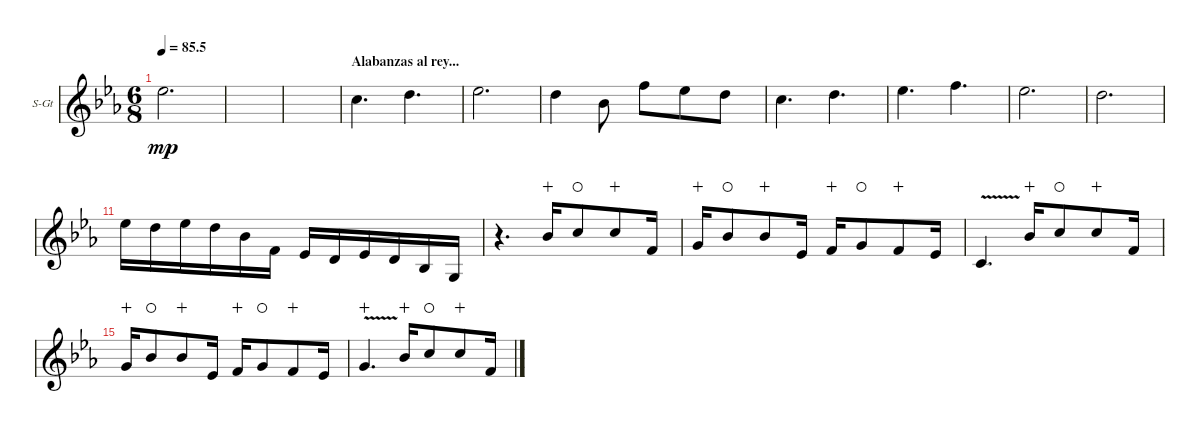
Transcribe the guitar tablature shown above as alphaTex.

\defaultSystemsLayout 4
\bracketExtendMode groupsimilarinstruments
\multiTrackTrackNamePolicy allsystems
\firstSystemTrackNameOrientation horizontal
\otherSystemsTrackNameOrientation horizontal
\defaultBarNumberDisplay FirstOfSystem
\track ("Steel Guitar" "S-Gt") {instrument acousticguitarsteel}
\staff {score}
\tuning (E4 B3 G3 D3 A2 E2)
\ts (6 8)
\tempo
85.5
\accidentals auto
\clef g2
\ottava regular
\simile none
\ks eb
4.2.2{d dy mp} |
|
|
\section ("" "Alabanzas al rey...")
1.2.4{d} 3.2.4{d} |
4.2.2{d} |
3.2.4 3.3.8 1.1.8 4.2.8 3.2.8 |
1.2.4{d} 3.2.4{d} |
4.2.4{d} 6.2.4{d} |
4.2.2{d} |
3.2.2{d} |
4.2.16 3.2.16 4.2.16 3.2.16 3.3.16 3.4.16 1.4.16 0.4.16 1.4.16 0.4.16 1.5.16 3.6.16 |
r.4{d} 3.3.16{wahc} 1.2.8{waho} 1.2.8{wahc} 3.4.16 |
0.3.16{wahc} 3.3.8{waho} 3.3.8{wahc} 1.4.16 3.4.16{wahc} 0.3.8{waho} 3.4.8{wahc} 1.4.16 |
3.5{v}.4{d} 3.3.16{wahc} 1.2.8{waho} 1.2.8{wahc} 3.4.16 |
0.3.16{wahc} 3.3.8{waho} 3.3.8{wahc} 1.4.16 3.4.16{wahc} 0.3.8{waho} 3.4.8{wahc} 1.4.16 |
0.3{v}.4{d wahc} 3.3.16{wahc} 1.2.8{waho} 1.2.8{wahc} 3.4.16
